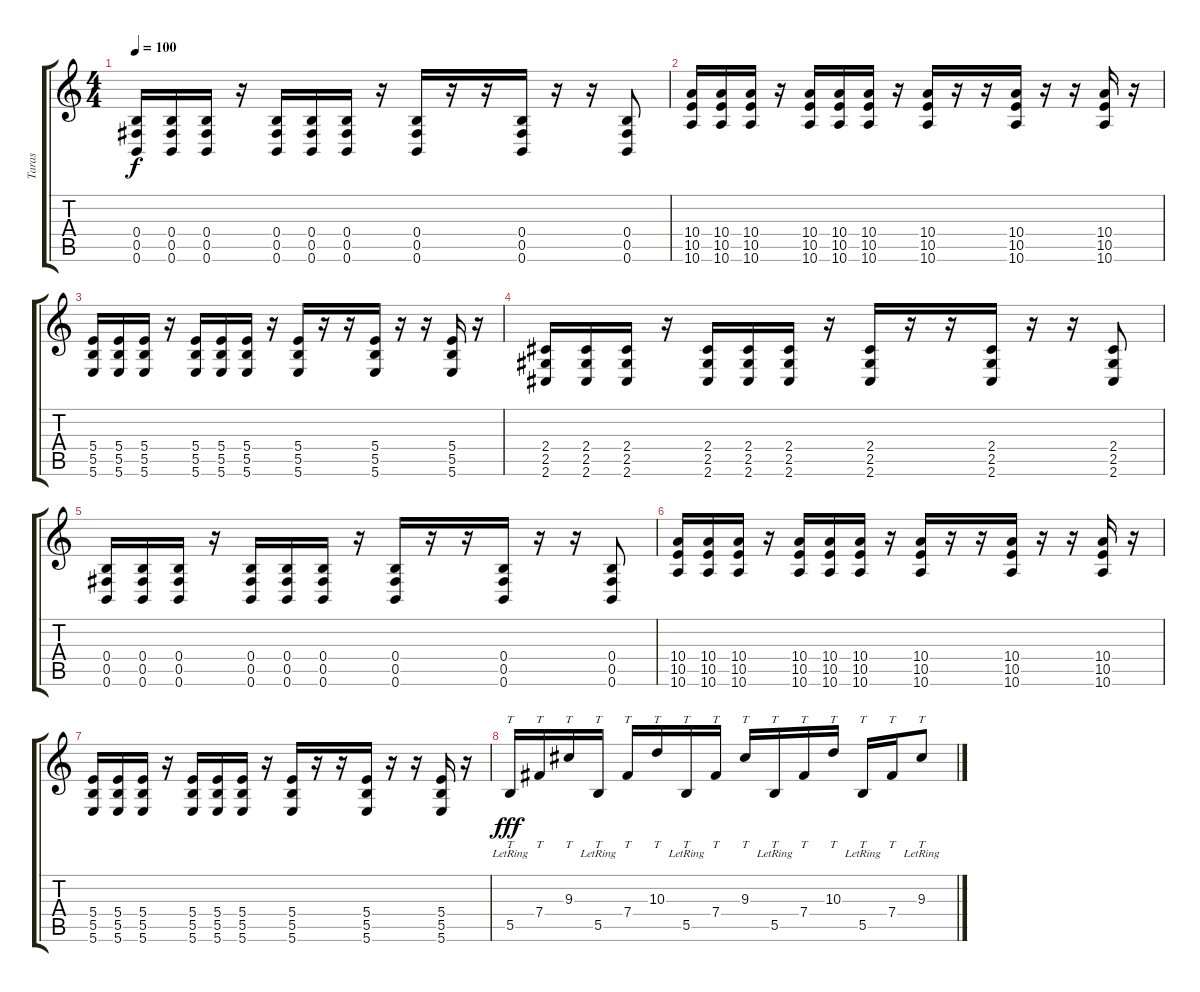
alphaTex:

\track ("Taras" "Taras") {instrument distortionguitar}
\staff {score tabs}
\tuning (Db4 Ab3 E3 B2 Gb2 B1) {hide}
\ts (4 4)
\tempo 100
\clef g2
\ks c
(0.4 0.5 0.6).16{dy f} (0.4 0.5 0.6).16 (0.4 0.5 0.6).16 r.16 (0.4 0.5 0.6).16 (0.4 0.5 0.6).16 (0.4 0.5 0.6).16 r.16 (0.4 0.5 0.6).16 r.16 r.16 (0.4 0.5 0.6).16 r.16 r.16 (0.4 0.5 0.6).8 |
(10.4 10.5 10.6).16 (10.4 10.5 10.6).16 (10.4 10.5 10.6).16 r.16 (10.4 10.5 10.6).16 (10.4 10.5 10.6).16 (10.4 10.5 10.6).16 r.16 (10.4 10.5 10.6).16 r.16 r.16 (10.4 10.5 10.6).16 r.16 r.16 (10.4 10.5 10.6).16 r.16 |
(5.4 5.5 5.6).16 (5.4 5.5 5.6).16 (5.4 5.5 5.6).16 r.16 (5.4 5.5 5.6).16 (5.4 5.5 5.6).16 (5.4 5.5 5.6).16 r.16 (5.4 5.5 5.6).16 r.16 r.16 (5.4 5.5 5.6).16 r.16 r.16 (5.4 5.5 5.6).16 r.16 |
(2.4 2.5 2.6).16 (2.4 2.5 2.6).16 (2.4 2.5 2.6).16 r.16 (2.4 2.5 2.6).16 (2.4 2.5 2.6).16 (2.4 2.5 2.6).16 r.16 (2.4 2.5 2.6).16 r.16 r.16 (2.4 2.5 2.6).16 r.16 r.16 (2.4 2.5 2.6).8 |
(0.4 0.5 0.6).16 (0.4 0.5 0.6).16 (0.4 0.5 0.6).16 r.16 (0.4 0.5 0.6).16 (0.4 0.5 0.6).16 (0.4 0.5 0.6).16 r.16 (0.4 0.5 0.6).16 r.16 r.16 (0.4 0.5 0.6).16 r.16 r.16 (0.4 0.5 0.6).8 |
(10.4 10.5 10.6).16 (10.4 10.5 10.6).16 (10.4 10.5 10.6).16 r.16 (10.4 10.5 10.6).16 (10.4 10.5 10.6).16 (10.4 10.5 10.6).16 r.16 (10.4 10.5 10.6).16 r.16 r.16 (10.4 10.5 10.6).16 r.16 r.16 (10.4 10.5 10.6).16 r.16 |
(5.4 5.5 5.6).16 (5.4 5.5 5.6).16 (5.4 5.5 5.6).16 r.16 (5.4 5.5 5.6).16 (5.4 5.5 5.6).16 (5.4 5.5 5.6).16 r.16 (5.4 5.5 5.6).16 r.16 r.16 (5.4 5.5 5.6).16 r.16 r.16 (5.4 5.5 5.6).16 r.16 |
5.5{lr}.16{tt dy fff} 7.4.16{tt} 9.3.16{tt} 5.5{lr}.16{tt} 7.4.16{tt} 10.3.16{tt} 5.5{lr}.16{tt} 7.4.16{tt} 9.3.16{tt} 5.5{lr}.16{tt} 7.4.16{tt} 10.3.16{tt} 5.5{lr}.16{tt} 7.4.16{tt} 9.3{lr}.8{tt}
